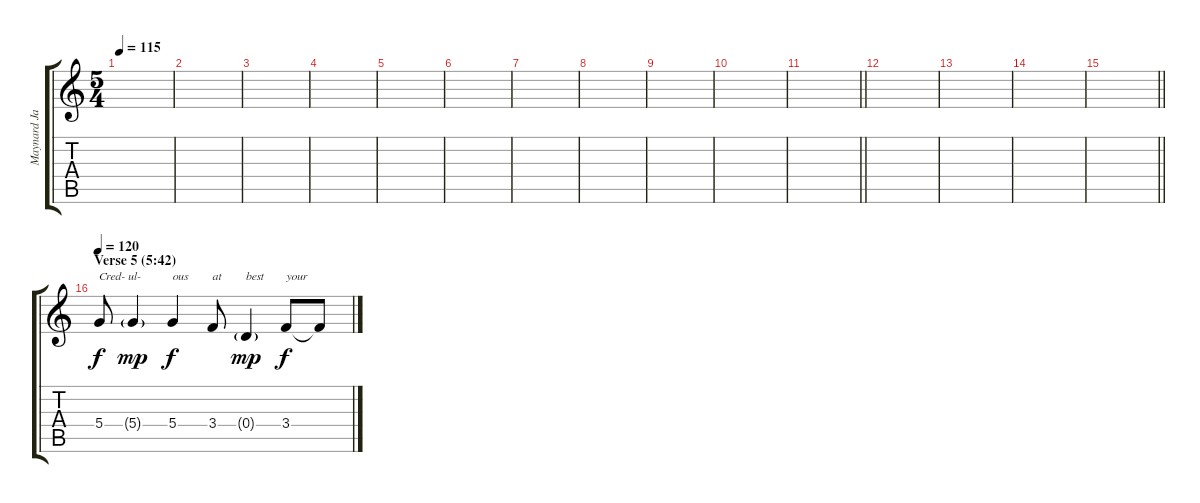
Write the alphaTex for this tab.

\track ("Maynard James Keenan" "Maynard Ja") {instrument electricguitarjazz}
\staff {score tabs}
\tuning (E4 B3 G3 D3 A2 E2) {hide}
\ts (5 4)
\tempo 115
\clef g2
\ks c
|
|
|
|
|
|
|
|
|
|
\barLineRight lightlight
|
|
|
|
\barLineRight lightlight
|
\section ("" "Verse 5 (5:42)")
\tempo 120
5.4.8{txt "Cred- ul-"} 5.4{g}.4{dy mp} 5.4.4{txt "ous" dy f} 3.4.8{txt "at"} 0.4{g}.4{txt "best" dy mp} 3.4.8{txt "your" dy f} 3.4{t}.8
